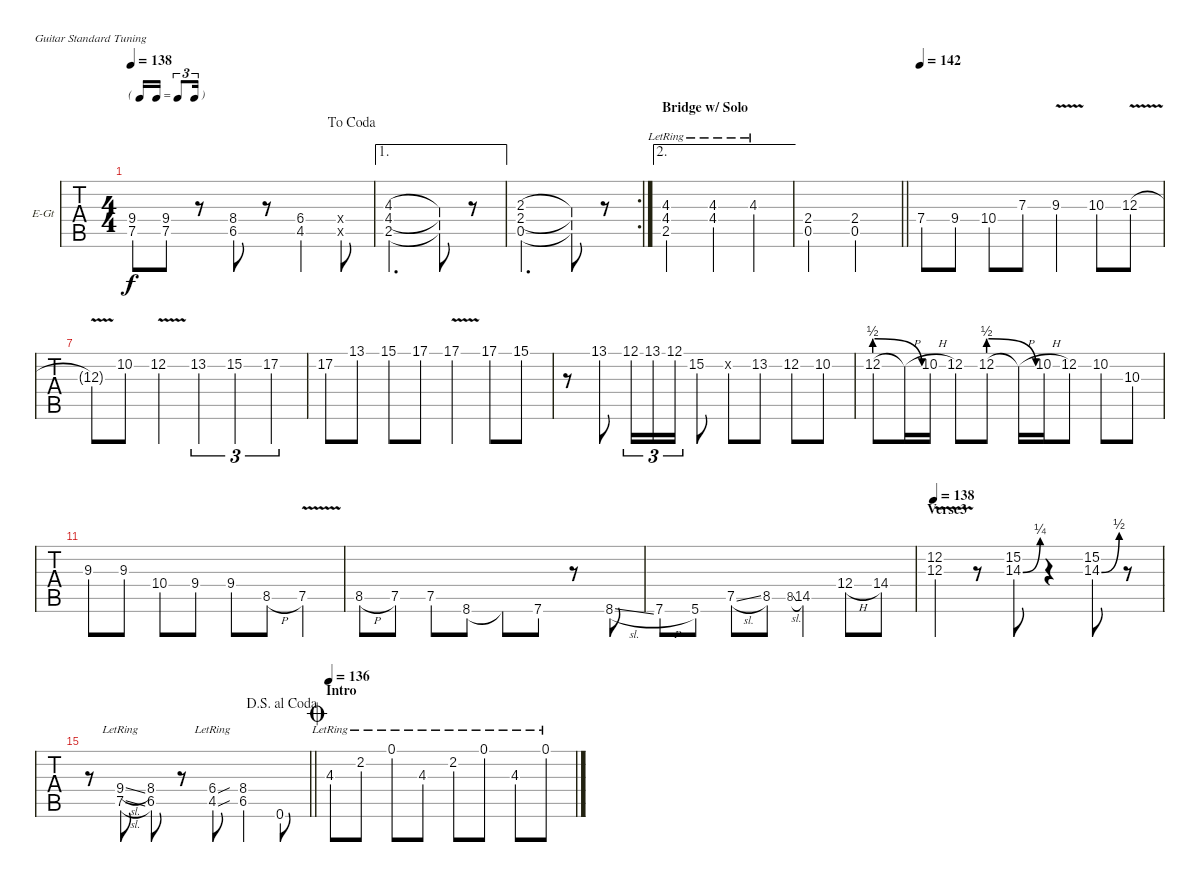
\bracketExtendMode nobrackets
\firstSystemTrackNameOrientation horizontal
\otherSystemsTrackNameOrientation horizontal
\defaultBarNumberDisplay FirstOfSystem
\track ("Guitar Rt." "E-Gt") {instrument electricguitarclean}
\staff {tabs}
\tuning (E4 B3 G3 D3 A2 E2)
\ts (4 4)
\tf triplet16th
\jump dacoda
\tempo 138
\clef g2
\scale
0.248756
\ks c#minor
(9.4 7.5).8{dy f} (9.4 7.5).8 r.8 (8.4 6.5).8 r.8 (6.4 4.5).4 (6.4{x} 4.5{x}).8 |
\ae 1
\scale
0.247525
\ks e
(4.4 2.5 4.3).2{d} (4.4{t} 2.5{t} 4.3{t}).8 r.8 |
\rc 2
\scale
0.262376
\ks c#minor
(2.4 0.5 2.3).2{d} (2.4{t} 0.5{t} 2.3{t}).8 r.8 |
\ae 2
\section ("" "Bridge w/ Solo")
\scale
0.262376
\ks e
(4.3{lr} 4.4{lr} 2.5{lr}).2 (4.3{lr} 4.4{lr}).4 4.3{lr}.4 |
\scale
0.227723
\barLineRight lightlight
\ks c#minor
(2.4 0.5).2 (2.4 0.5).2 |
\tempo 142
\scale
0.221893
\ks e
7.4.8 9.4.8 10.4.8 7.3.8 9.3{v}.4 10.3.8 12.3{v}.8 |
\scale
0.210059
\ks c#minor
12.3{v t}.8 10.2.8 12.2{v}.4{ot 8va} 13.2.4{tu (3 2) ot 8va} 15.2.4{tu (3 2) ot 8va} 17.2.4{tu (3 2) ot 8va} |
\scale
0.221893 17.2.8{ot 8va} 13.1.8{ot 8va} 15.1.8{ot 8va} 17.1.8{ot 8va} 17.1{v}.4{ot 8va} 17.1.8{ot 8va} 15.1.8{ot 8va} |
\scale
0.346154 r.8 13.1.8{ot 8va} 12.1.16{tu (3 2) ot 8va} 13.1.16{tu (3 2) ot 8va} 12.1.16{tu (3 2) ot 8va} 15.2.8{ot 8va} 13.2{x}.8{ot 8va} 13.2.8{ot 8va} 12.2.8{ot 8va} 10.2.8 |
\scale
0.287407
\ks e
12.2{be (prebendrelease 0 2 60 0)}.8{ot 8va} 12.2{h t}.16{ot 8va} 10.2{h}.16{ot 8va} 12.2.8{ot 8va} 12.2{be (prebendrelease 0 2 60 0)}.8{ot 8va} 12.2{h t}.16{ot 8va} 10.2{h}.16{ot 8va} 12.2.8{ot 8va} 10.2.8 10.3.8 |
\scale
0.222222
\ks c#minor
9.3.8 9.3.8 10.4.8 9.4.8 9.4.8 8.5{h}.8 7.5{v}.4 |
\scale
0.237037 8.5{h}.8 7.5.8 7.5.8 8.6.8 8.6{t}.8 7.6.8 r.8 8.6{sl}.8 |
\scale
0.253333 7.6{h}.8 5.6.8 7.5{sl}.8 8.5.8 8.5{sl}.8{gr} 14.5.4 12.4{h}.8 14.4.8 |
\section ("" "Verse3")
\tempo 138
\ks e
(12.2{v} 12.3{v}).4 r.8 (15.2 14.3{be (bend 0 0 60 1)}).8{ot 8va} r.4 (15.2 14.3{be (bend 0 0 60 2)}).8{ot 8va} r.8 |
\jump dalsegnoalcoda
\barLineRight lightlight
\ks c#minor
r.8 (9.4{sl lr} 7.5{sl lr}).8 (8.4 6.5).8 r.8 (6.4{sou lr} 4.5{sou lr}).8 (8.4 6.5).4 0.6.8 |
\section ("" "Intro")
\jump coda
\tempo 136
\ks e
4.3{lr}.8 2.2{lr}.8 0.1{lr}.8 4.3{lr}.8 2.2{lr}.8 0.1{lr}.8 4.3{lr}.8 0.1{lr}.8
